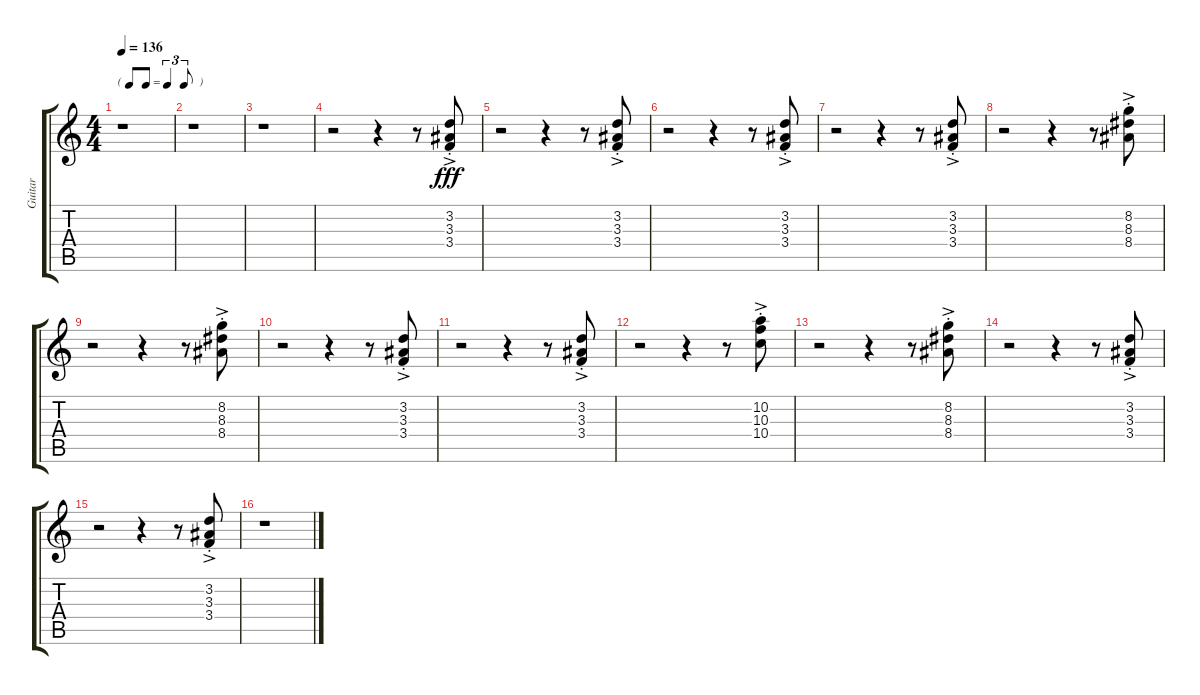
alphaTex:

\track ("Guitar" "Guitar") {instrument overdrivenguitar}
\staff {score tabs}
\tuning (E4 B3 G3 D3 A2 E2) {hide}
\ts (4 4)
\tf triplet8th
\tempo 136
\clef g2
\ks c
r.1{dy fff instrument overdrivenguitar} |
r.1 |
r.1 |
r.2 r.4 r.8 (3.2{ac st} 3.3{ac st} 3.4{ac st}).8 |
r.2 r.4 r.8 (3.2{ac st} 3.3{ac st} 3.4{ac st}).8 |
r.2 r.4 r.8 (3.2{ac st} 3.3{ac st} 3.4{ac st}).8 |
r.2 r.4 r.8 (3.2{ac st} 3.3{ac st} 3.4{ac st}).8 |
r.2 r.4 r.8 (8.2{ac st} 8.3{ac st} 8.4{ac st}).8 |
r.2 r.4 r.8 (8.2{ac st} 8.3{ac st} 8.4{ac st}).8 |
r.2 r.4 r.8 (3.2{ac st} 3.3{ac st} 3.4{ac st}).8 |
r.2 r.4 r.8 (3.2{ac st} 3.3{ac st} 3.4{ac st}).8 |
r.2 r.4 r.8 (10.2{ac st} 10.3{ac st} 10.4{ac st}).8 |
r.2 r.4 r.8 (8.2{ac st} 8.3{ac st} 8.4{ac st}).8 |
r.2 r.4 r.8 (3.2{ac st} 3.3{ac st} 3.4{ac st}).8 |
r.2 r.4 r.8 (3.2{ac st} 3.3{ac st} 3.4{ac st}).8 |
r.1
